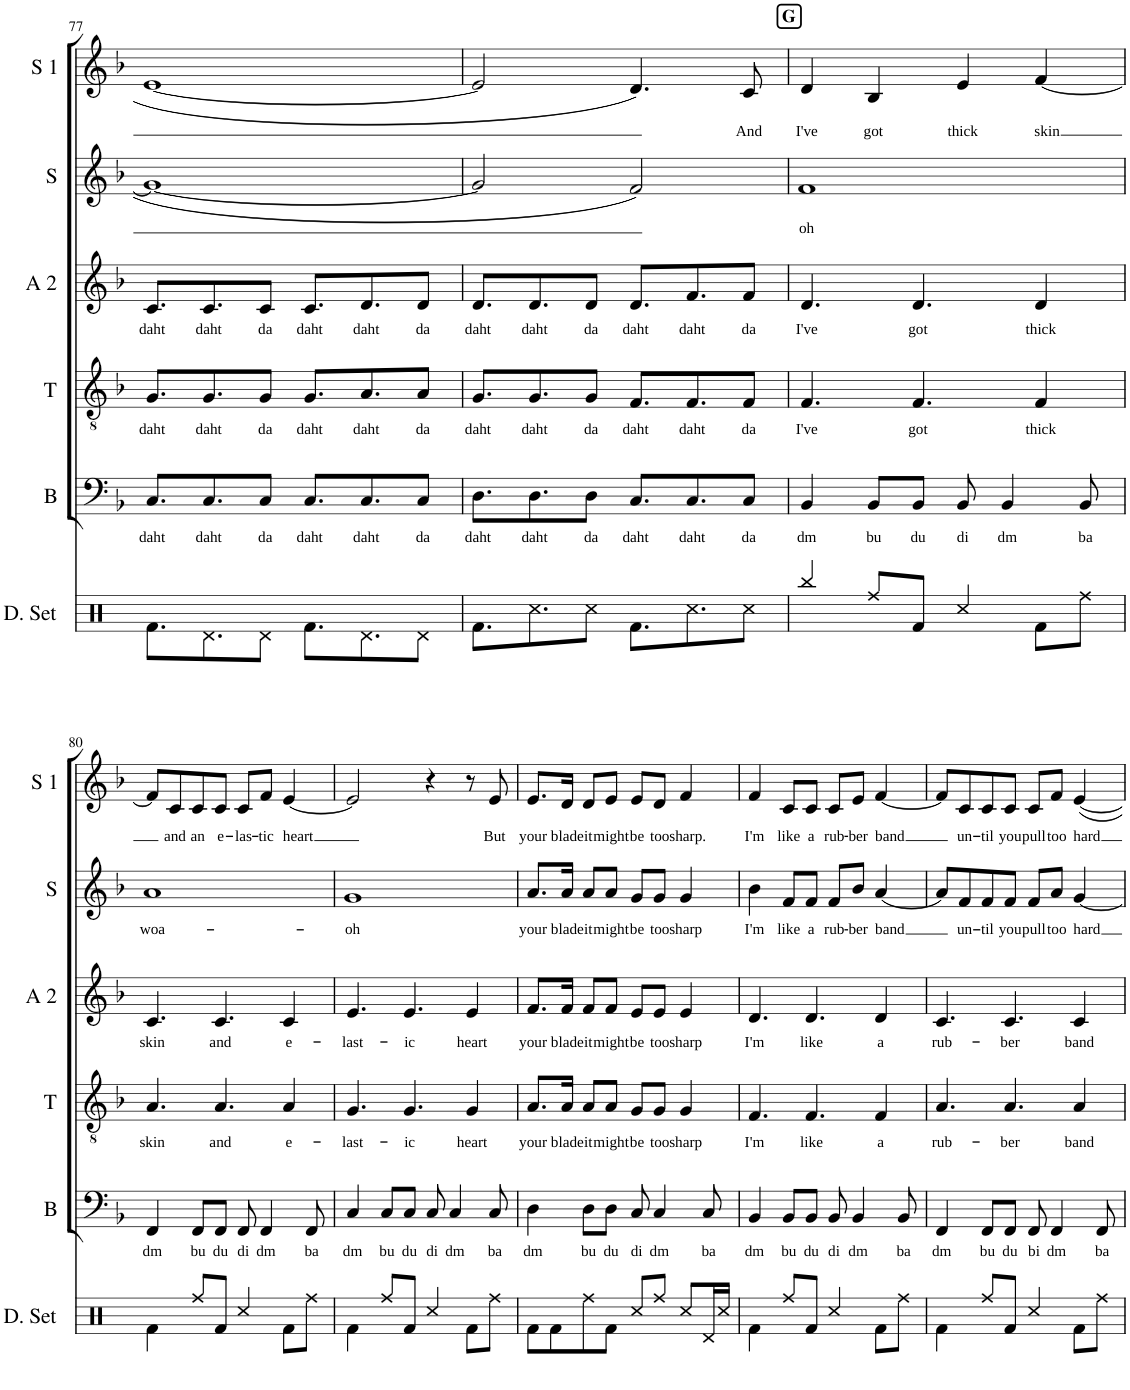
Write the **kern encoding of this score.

**kern	**kern	**text	**kern	**text	**kern	**text	**kern	**text	**kern	**text
*part6	*part5	*part5	*part4	*part4	*part3	*part3	*part2	*part2	*part1	*part1
*staff6	*staff5	*staff5	*staff4	*staff4	*staff3	*staff3	*staff2	*staff2	*staff1	*staff1
*I"Drumset	*I"Bass	*	*I"Tenor	*	*I"Alto 2	*	*I"Soprano	*	*I"Solo 1	*
*I'D. Set	*I'B	*	*I'T	*	*I'A 2	*	*I'S	*	*I'S 1	*
!!LO:PB:g=z
*clefX	*clefF4	*	*clefGv2	*	*clefG2	*	*clefG2	*	*clefG2	*
*k[]	*k[b-]	*	*k[b-]	*	*k[b-]	*	*k[b-]	*	*k[b-]	*
*	*F:	*	*F:	*	*F:	*	*F:	*	*F:	*
*M4/4	*M4/4	*	*M4/4	*	*M4/4	*	*M4/4	*	*M4/4	*
=77	=77	=77	=77	=77	=77	=77	=77	=77	=77	=77
!	!	!LO:LY:b	!	!LO:LY:b	!	!LO:LY:b	!	!	!	!
8.Rf\L	8.C/L	daht	8.G/L	daht	8.c/L	daht	1g_	.	[1e	.
!	!	!LO:LY:b	!	!LO:LY:b	!	!LO:LY:b	!	!	!	!
8.Rd\	8.C/	daht	8.G/	daht	8.c/	daht	.	.	.	.
!	!	!LO:LY:b	!	!LO:LY:b	!	!LO:LY:b	!	!	!	!
8Rd\J	8C/J	da	8G/J	da	8c/J	da	.	.	.	.
!	!	!LO:LY:b	!	!LO:LY:b	!	!LO:LY:b	!	!	!	!
8.Rf\L	8.C/L	daht	8.G/L	daht	8.c/L	daht	.	.	.	.
!	!	!LO:LY:b	!	!LO:LY:b	!	!LO:LY:b	!	!	!	!
8.Rd\	8.C/	daht	8.A/	daht	8.d/	daht	.	.	.	.
!	!	!LO:LY:b	!	!LO:LY:b	!	!LO:LY:b	!	!	!	!
8Rd\J	8C/J	da	8A/J	da	8d/J	da	.	.	.	.
=78	=78	=78	=78	=78	=78	=78	=78	=78	=78	=78
!	!	!LO:LY:b	!	!LO:LY:b	!	!LO:LY:b	!	!	!	!
8.Rf\L	8.D\L	daht	8.G/L	daht	8.d/L	daht	2g/]	.	2e/]	.
!	!	!LO:LY:b	!	!LO:LY:b	!	!LO:LY:b	!	!	!	!
8.Rcc\	8.D\	daht	8.G/	daht	8.d/	daht	.	.	.	.
!	!	!LO:LY:b	!	!LO:LY:b	!	!LO:LY:b	!	!	!	!
8Rcc\J	8D\J	da	8G/J	da	8d/J	da	.	.	.	.
!	!	!LO:LY:b	!	!LO:LY:b	!	!LO:LY:b	!	!	!	!
8.Rf\L	8.C/L	daht	8.F/L	daht	8.d/L	daht	2f/	.	4.d/	.
!	!	!LO:LY:b	!	!LO:LY:b	!	!LO:LY:b	!	!	!	!
8.Rcc\	8.C/	daht	8.F/	daht	8.f/	daht	.	.	.	.
!	!	!LO:LY:b	!	!LO:LY:b	!	!LO:LY:b	!	!	!	!LO:LY:b
8Rcc\J	8C/J	da	8F/J	da	8f/J	da	.	.	8c/	And
!!LO:REH:place=s1:a:B:cj:t=G
=79	=79	=79	=79	=79	=79	=79	=79	=79	=79	=79
!	!	!LO:LY:b	!	!LO:LY:b	!	!LO:LY:b	!	!LO:LY:b	!	!LO:LY:b
4Rbb/	4BB-/	dm	4.F/	I've	4.d/	I've	1f	oh	4d/	I've
!	!	!LO:LY:b	!	!	!	!	!	!	!	!LO:LY:b
8Rff/L	8BB-/L	bu	.	.	.	.	.	.	4B-/	got
!	!	!LO:LY:b	!	!LO:LY:b	!	!LO:LY:b	!	!	!	!
8Rf/J	8BB-/J	du	4.F/	got	4.d/	got	.	.	.	.
!	!	!LO:LY:b	!	!	!	!	!	!	!	!LO:LY:b
4Rcc/	8BB-/	di	.	.	.	.	.	.	4e/	thick
!	!	!LO:LY:b	!	!	!	!	!	!	!	!
.	4BB-/	dm	.	.	.	.	.	.	.	.
!	!	!	!	!LO:LY:b	!	!LO:LY:b	!	!	!	!LO:LY:b
8Rf\L	.	.	4F/	thick	4d/	thick	.	.	[4f/	skin
!	!	!LO:LY:b	!	!	!	!	!	!	!	!
8Rff\J	8BB-/	ba	.	.	.	.	.	.	.	.
!!LO:LB:g=z
=80	=80	=80	=80	=80	=80	=80	=80	=80	=80	=80
!	!	!LO:LY:b	!	!LO:LY:b	!	!LO:LY:b	!	!LO:LY:b	!	!
4Rf\	4FF/	dm	4.A/	skin	4.c/	skin	1a	woa-	8f/L]	.
!	!	!	!	!	!	!	!	!	!	!LO:LY:b
.	.	.	.	.	.	.	.	.	8c/	and
!	!	!LO:LY:b	!	!	!	!	!	!	!	!LO:LY:b
8Rff/L	8FF/L	bu	.	.	.	.	.	.	8c/	an
!	!	!LO:LY:b	!	!LO:LY:b	!	!LO:LY:b	!	!	!	!LO:LY:b
8Rf/J	8FF/J	du	4.A/	and	4.c/	and	.	.	8c/J	e-
!	!	!LO:LY:b	!	!	!	!	!	!	!	!LO:LY:b
4Rcc/	8FF/	di	.	.	.	.	.	.	8c/L	-las-
!	!	!LO:LY:b	!	!	!	!	!	!	!	!LO:LY:b
.	4FF/	dm	.	.	.	.	.	.	8f/J	-tic
!	!	!	!	!LO:LY:b	!	!LO:LY:b	!	!	!	!LO:LY:b
8Rf\L	.	.	4A/	e-	4c/	e-	.	.	[4e/	heart
!	!	!LO:LY:b	!	!	!	!	!	!	!	!
8Rff\J	8FF/	ba	.	.	.	.	.	.	.	.
=81	=81	=81	=81	=81	=81	=81	=81	=81	=81	=81
!	!	!LO:LY:b	!	!LO:LY:b	!	!LO:LY:b	!	!LO:LY:b	!	!
4Rf\	4C/	dm	4.G/	-last-	4.e/	-last-	1g	-oh	2e/]	.
!	!	!LO:LY:b	!	!	!	!	!	!	!	!
8Rff/L	8C/L	bu	.	.	.	.	.	.	.	.
!	!	!LO:LY:b	!	!LO:LY:b	!	!LO:LY:b	!	!	!	!
8Rf/J	8C/J	du	4.G/	-ic	4.e/	-ic	.	.	.	.
!	!	!LO:LY:b	!	!	!	!	!	!	!	!
4Rcc/	8C/	di	.	.	.	.	.	.	4r	.
!	!	!LO:LY:b	!	!	!	!	!	!	!	!
.	4C/	dm	.	.	.	.	.	.	.	.
!	!	!	!	!LO:LY:b	!	!LO:LY:b	!	!	!	!
8Rf\L	.	.	4G/	heart	4e/	heart	.	.	8r	.
!	!	!LO:LY:b	!	!	!	!	!	!	!	!LO:LY:b
8Rff\J	8C/	ba	.	.	.	.	.	.	8e/	But
=82	=82	=82	=82	=82	=82	=82	=82	=82	=82	=82
!	!	!LO:LY:b	!	!LO:LY:b	!	!LO:LY:b	!	!LO:LY:b	!	!LO:LY:b
8Rf\L	4D\	dm	8.A/L	your	8.f/L	your	8.a/L	your	8.e/L	your
8Rf\	.	.	.	.	.	.	.	.	.	.
!	!	!	!	!LO:LY:b	!	!LO:LY:b	!	!LO:LY:b	!	!LO:LY:b
.	.	.	16A/Jk	blade	16f/Jk	blade	16a/Jk	blade	16d/Jk	blade
!	!	!LO:LY:b	!	!LO:LY:b	!	!LO:LY:b	!	!LO:LY:b	!	!LO:LY:b
8Rff\	8D\L	bu	8A/L	it	8f/L	it	8a/L	it	8d/L	it
!	!	!LO:LY:b	!	!LO:LY:b	!	!LO:LY:b	!	!LO:LY:b	!	!LO:LY:b
8Rf\J	8D\J	du	8A/J	might	8f/J	might	8a/J	might	8e/J	might
!	!	!LO:LY:b	!	!LO:LY:b	!	!LO:LY:b	!	!LO:LY:b	!	!LO:LY:b
8Rcc/L	8C/	di	8G/L	be	8e/L	be	8g/L	be	8e/L	be
!	!	!LO:LY:b	!	!LO:LY:b	!	!LO:LY:b	!	!LO:LY:b	!	!LO:LY:b
8Rff/J	4C/	dm	8G/J	too	8e/J	too	8g/J	too	8d/J	too
!	!	!	!	!LO:LY:b	!	!LO:LY:b	!	!LO:LY:b	!	!LO:LY:b
8Rcc/L	.	.	4G/	sharp	4e/	sharp	4g/	sharp	4f/	sharp.
!	!	!LO:LY:b	!	!	!	!	!	!	!	!
16Rd/L	8C/	ba	.	.	.	.	.	.	.	.
16Rcc/JJ	.	.	.	.	.	.	.	.	.	.
=83	=83	=83	=83	=83	=83	=83	=83	=83	=83	=83
!	!	!LO:LY:b	!	!LO:LY:b	!	!LO:LY:b	!	!LO:LY:b	!	!LO:LY:b
4Rf\	4BB-/	dm	4.F/	I'm	4.d/	I'm	4b-\	I'm	4f/	I'm
!	!	!LO:LY:b	!	!	!	!	!	!LO:LY:b	!	!LO:LY:b
8Rff/L	8BB-/L	bu	.	.	.	.	8f/L	like	8c/L	like
!	!	!LO:LY:b	!	!LO:LY:b	!	!LO:LY:b	!	!LO:LY:b	!	!LO:LY:b
8Rf/J	8BB-/J	du	4.F/	like	4.d/	like	8f/J	a	8c/J	a
!	!	!LO:LY:b	!	!	!	!	!	!LO:LY:b	!	!LO:LY:b
4Rcc/	8BB-/	di	.	.	.	.	8f/L	rub-	8c/L	rub-
!	!	!LO:LY:b	!	!	!	!	!	!LO:LY:b	!	!LO:LY:b
.	4BB-/	dm	.	.	.	.	8b-/J	-ber	8e/J	-ber
!	!	!	!	!LO:LY:b	!	!LO:LY:b	!	!LO:LY:b	!	!LO:LY:b
8Rf\L	.	.	4F/	a	4d/	a	[4a/	band	[4f/	band
!	!	!LO:LY:b	!	!	!	!	!	!	!	!
8Rff\J	8BB-/	ba	.	.	.	.	.	.	.	.
=84	=84	=84	=84	=84	=84	=84	=84	=84	=84	=84
!	!	!LO:LY:b	!	!LO:LY:b	!	!LO:LY:b	!	!	!	!
4Rf\	4FF/	dm	4.A/	rub-	4.c/	rub-	8a/L]	.	8f/L]	.
!	!	!	!	!	!	!	!	!LO:LY:b	!	!LO:LY:b
.	.	.	.	.	.	.	8f/	un-	8c/	un-
!	!	!LO:LY:b	!	!	!	!	!	!LO:LY:b	!	!LO:LY:b
8Rff/L	8FF/L	bu	.	.	.	.	8f/	-til	8c/	-til
!	!	!LO:LY:b	!	!LO:LY:b	!	!LO:LY:b	!	!LO:LY:b	!	!LO:LY:b
8Rf/J	8FF/J	du	4.A/	-ber	4.c/	-ber	8f/J	you	8c/J	you
!	!	!LO:LY:b	!	!	!	!	!	!LO:LY:b	!	!LO:LY:b
4Rcc/	8FF/	bi	.	.	.	.	8f/L	pull	8c/L	pull
!	!	!LO:LY:b	!	!	!	!	!	!LO:LY:b	!	!LO:LY:b
.	4FF/	dm	.	.	.	.	8a/J	too	8f/J	too
!	!	!	!	!LO:LY:b	!	!LO:LY:b	!	!LO:LY:b	!	!LO:LY:b
8Rf\L	.	.	4A/	band	4c/	band	[4g/	hard	[4e/	hard
!	!	!LO:LY:b	!	!	!	!	!	!	!	!
8Rff\J	8FF/	ba	.	.	.	.	.	.	.	.
=	=	=	=	=	=	=	=	=	=	=
*-	*-	*-	*-	*-	*-	*-	*-	*-	*-	*-
